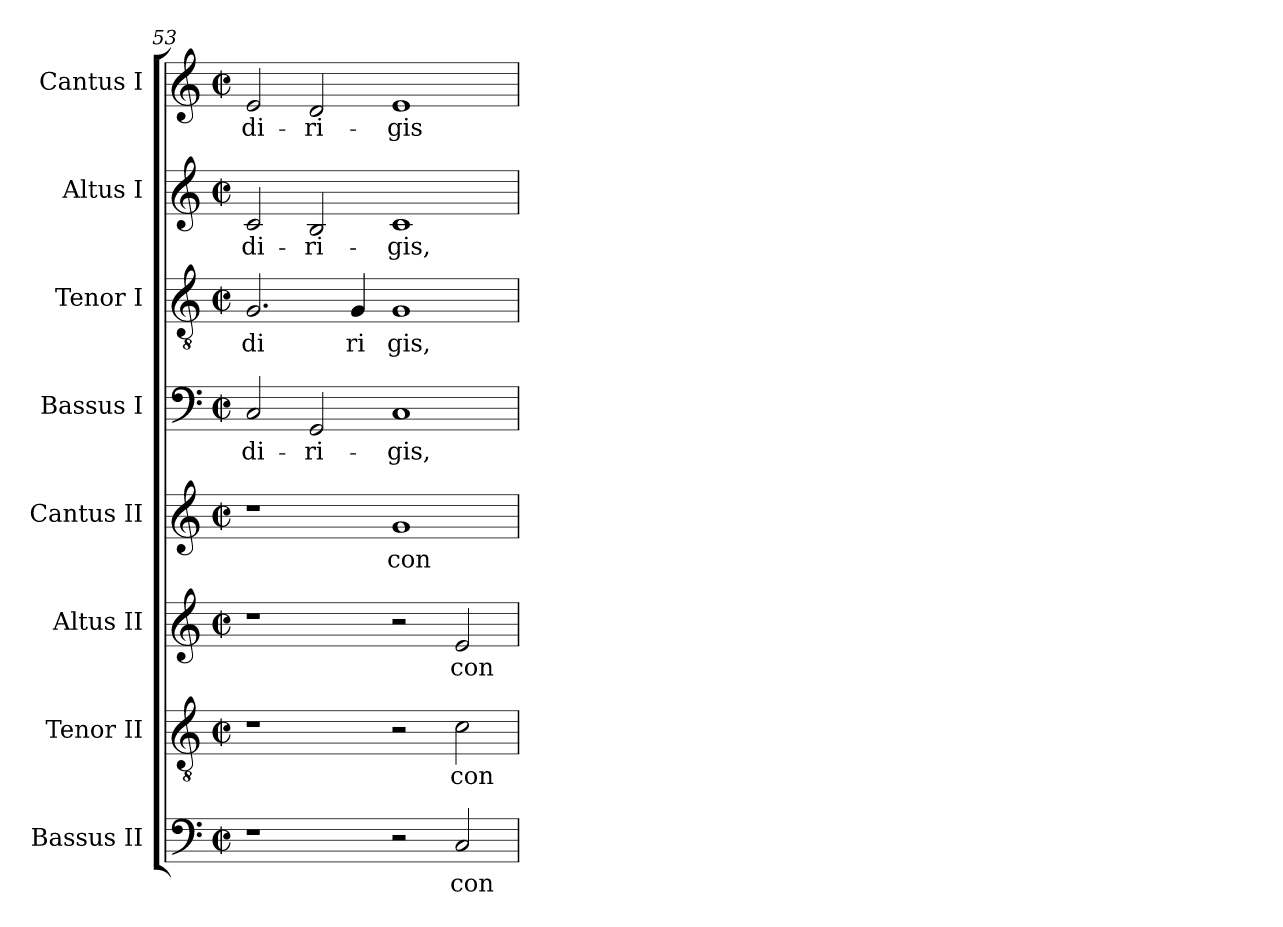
**kern	**text	**kern	**text	**kern	**text	**kern	**text	**kern	**text	**kern	**text	**kern	**text	**kern	**text
*part8	*part8	*part7	*part7	*part6	*part6	*part5	*part5	*part4	*part4	*part3	*part3	*part2	*part2	*part1	*part1
*staff8	*staff8	*staff7	*staff7	*staff6	*staff6	*staff5	*staff5	*staff4	*staff4	*staff3	*staff3	*staff2	*staff2	*staff1	*staff1
*I"Bassus II	*	*I"Tenor II	*	*I"Altus II	*	*I"Cantus II	*	*I"Bassus I	*	*I"Tenor I	*	*I"Altus I	*	*I"Cantus I	*
*clefF4	*	*clefGv2	*	*clefG2	*	*clefG2	*	*clefF4	*	*clefGv2	*	*clefG2	*	*clefG2	*
*M2/2	*	*M2/2	*	*M2/2	*	*M2/2	*	*M2/2	*	*M2/2	*	*M2/2	*	*M2/2	*
*met(c|)	*	*met(c|)	*	*met(c|)	*	*met(c|)	*	*met(c|)	*	*met(c|)	*	*met(c|)	*	*met(c|)	*
=53	=53	=53	=53	=53	=53	=53	=53	=53	=53	=53	=53	=53	=53	=53	=53
!	!	!	!	!	!	!	!	!	!LO:LY:b:cj	!	!LO:LY:b:cj	!	!LO:LY:b:cj	!	!LO:LY:b:cj
1r	.	1r	.	1r	.	1r	.	2C/	di-	2.G/	di	2c/	di-	2e/	di-
!	!	!	!	!	!	!	!	!	!LO:LY:b:cj	!	!	!	!LO:LY:b:cj	!	!LO:LY:b:cj
.	.	.	.	.	.	.	.	2GG/	-ri-	.	.	2B/	-ri-	2d/	-ri-
!	!	!	!	!	!	!	!	!	!	!	!LO:LY:b:cj	!	!	!	!
.	.	.	.	.	.	.	.	.	.	4G/	ri	.	.	.	.
!	!	!	!	!	!	!	!LO:LY:b:cj	!	!LO:LY:b:cj	!	!LO:LY:b:cj	!	!LO:LY:b:cj	!	!LO:LY:b:cj
2r	.	2r	.	2r	.	1g	con	1C	-gis,	1G	gis,	1c	-gis,	1e	-gis
!	!LO:LY:b:cj	!	!LO:LY:b:cj	!	!LO:LY:b:cj	!	!	!	!	!	!	!	!	!	!
2C/	con	2c\	con-	2e/	con	.	.	.	.	.	.	.	.	.	.
=	=	=	=	=	=	=	=	=	=	=	=	=	=	=	=
*-	*-	*-	*-	*-	*-	*-	*-	*-	*-	*-	*-	*-	*-	*-	*-
